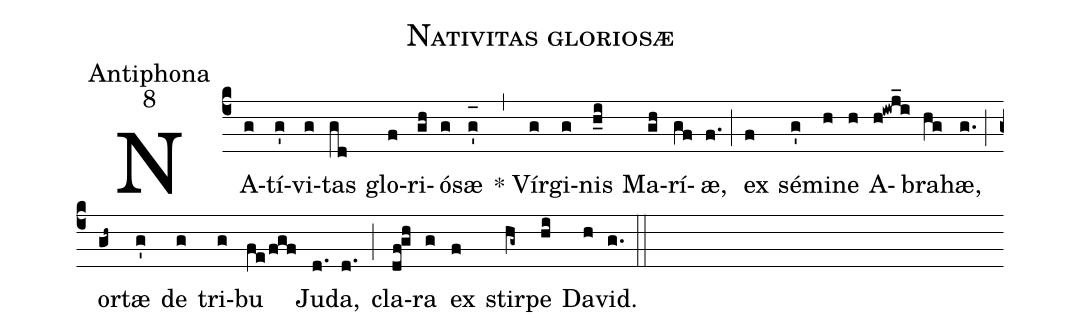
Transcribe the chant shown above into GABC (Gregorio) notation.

name:Nativitas gloriosæ;
office-part:Antiphona;
mode:8;
%%
(c4) NA(g)tí(g')vi(g)tas(gd) glo(f)ri(gh)ó(g)sæ(g'_[oh:h]) (,) * Vír(g)gi(g)nis(h_i) Ma(gh)rí(gf)æ,(f.) (;) ex(f) sé(g')mi(h)ne(h) A(h!iwj_i)bra(hg)hæ,(g.) (;) or(gh~)tæ(g') de(g) tri(g)bu(fe/fgf) Ju(d.)da,(d.) (;) cla(df!gh)ra(g) ex(f) stir(hg~)pe(hi) Da(h)vid.(g.) (::)
%<eu>E(j) u(j) o(i) u(j) a(h) e.</eu>(g.) (::)
